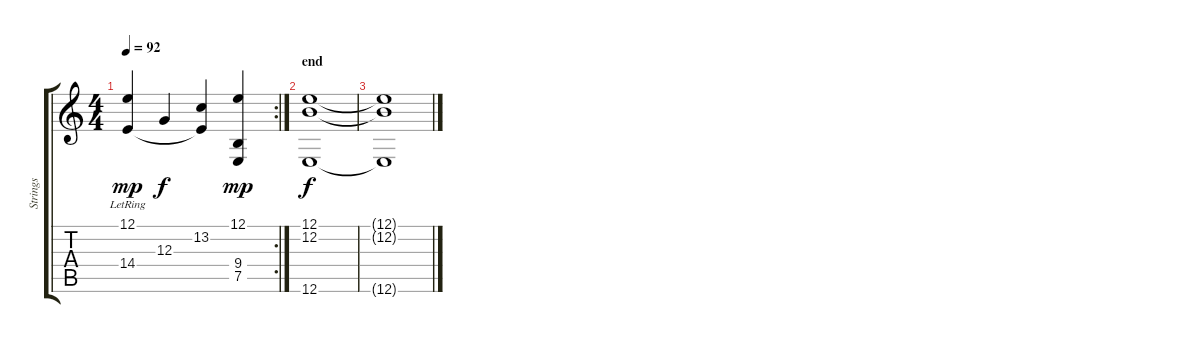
\track ("Strings" "Strings") {instrument stringensemble1}
\staff {score tabs}
\tuning (E4 B3 G3 D3 A2 E2) {hide}
\rc 2
\ts (4 4)
\tempo 92
\clef g2
\ks c
(12.1{t} 14.4{lr}).4{dy mp} 12.3.4{dy f} (13.2 14.4{t}).4 (12.1 9.4 7.5).4{dy mp} |
\section ("" "end")
(12.1 12.2 12.6).1{dy f volume 16} |
(12.1{t} 12.2{t} 12.6{t}).1
